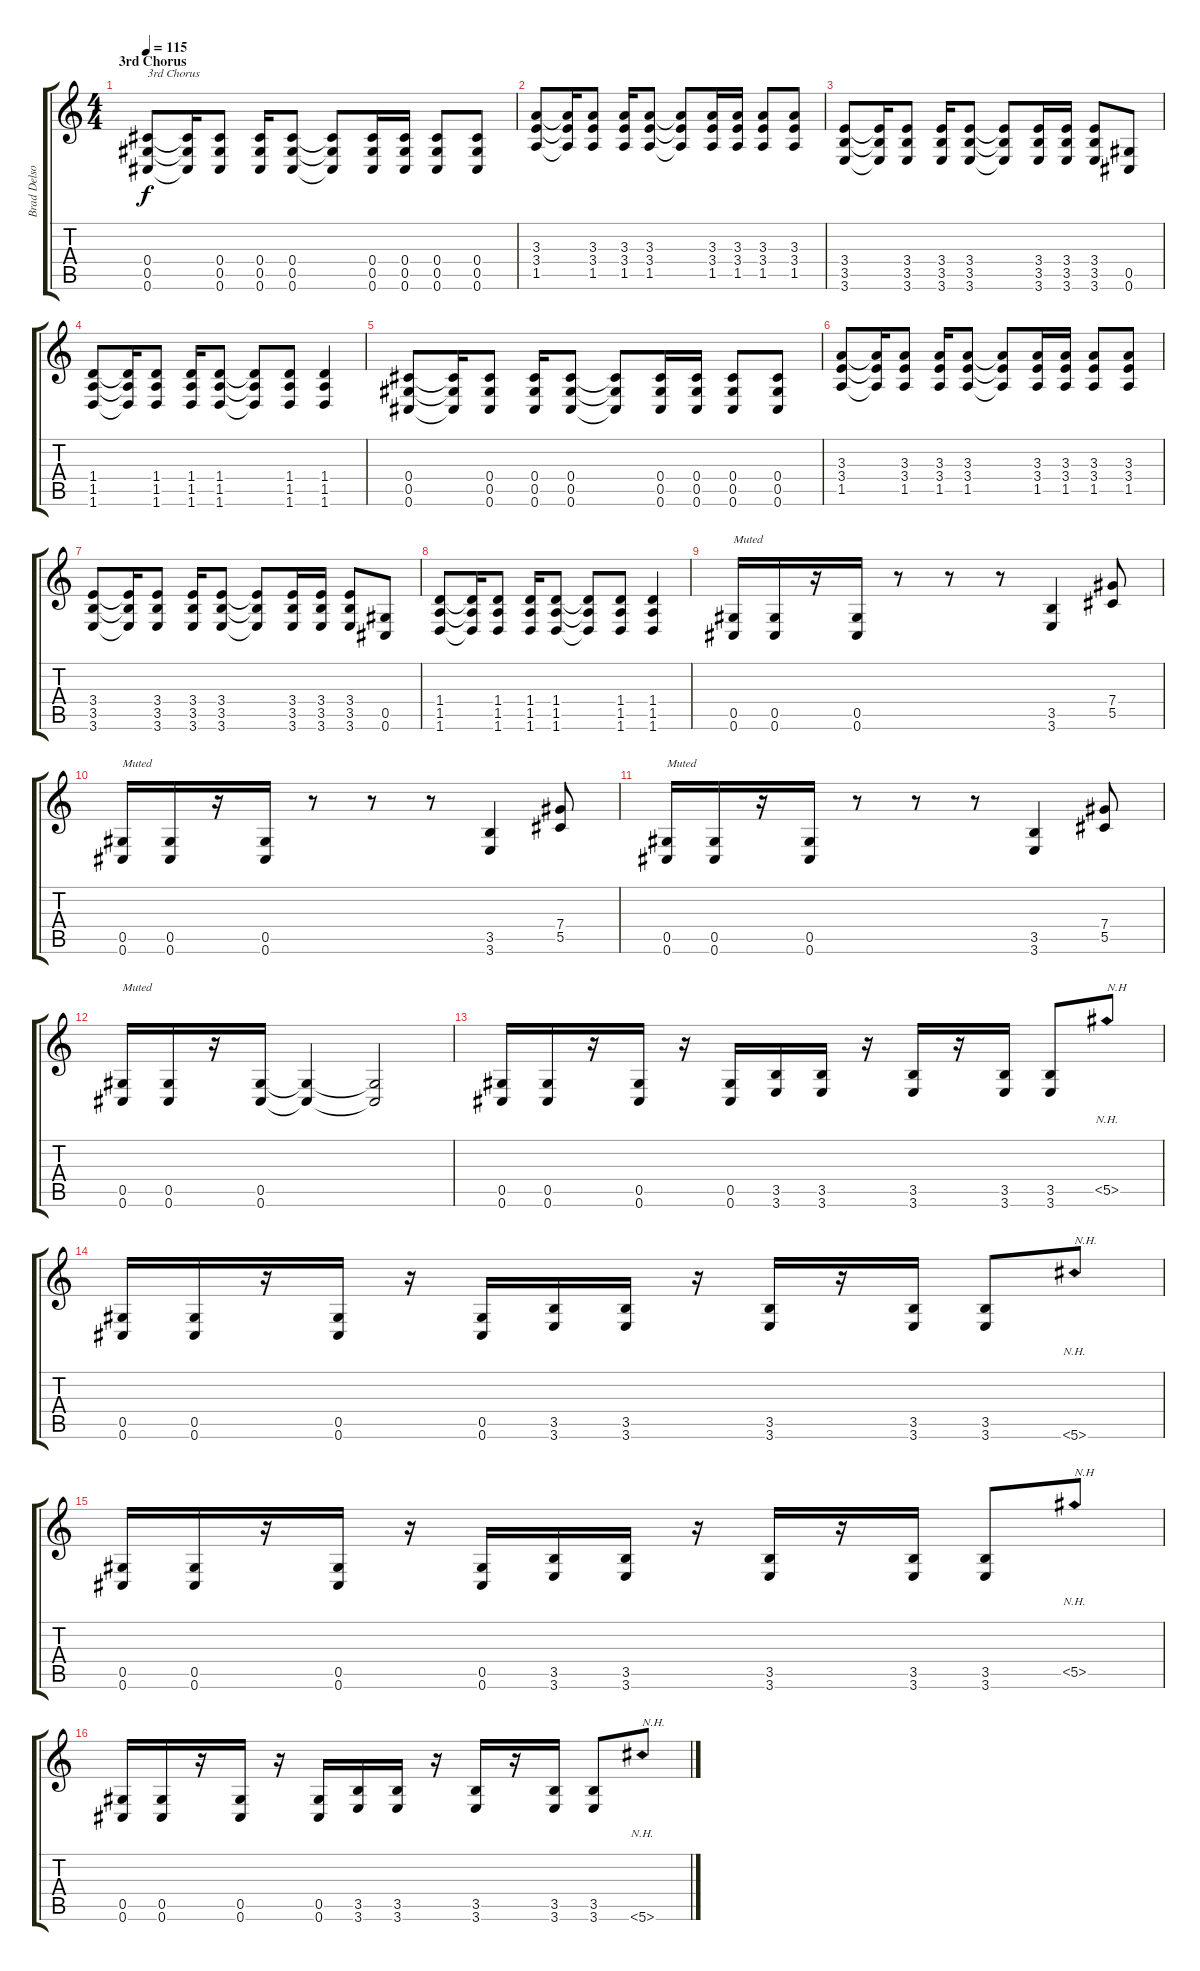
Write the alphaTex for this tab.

\track ("Brad Delson (Guitar)" "Brad Delso") {instrument distortionguitar}
\staff {score tabs}
\tuning (Eb4 Bb3 Gb3 Db3 Ab2 Db2) {hide}
\ts (4 4)
\section ("" "3rd Chorus")
\tempo 115
\clef g2
\ks c
(0.4 0.5 0.6).8{txt "3rd Chorus" dy f volume 14} (0.4{t} 0.5{t} 0.6{t}).16 (0.4 0.5 0.6).8 (0.4 0.5 0.6).16 (0.4 0.5 0.6).8 (0.4{t} 0.5{t} 0.6{t}).8 (0.4 0.5 0.6).16 (0.4 0.5 0.6).16 (0.4 0.5 0.6).8 (0.4 0.5 0.6).8 |
(3.3 3.4 1.5).8 (3.3{t} 3.4{t} 1.5{t}).16 (3.3 3.4 1.5).8 (3.3 3.4 1.5).16 (3.3 3.4 1.5).8 (3.3{t} 3.4{t} 1.5{t}).8 (3.3 3.4 1.5).16 (3.3 3.4 1.5).16 (3.3 3.4 1.5).8 (3.3 3.4 1.5).8 |
(3.4 3.5 3.6).8 (3.4{t} 3.5{t} 3.6{t}).16 (3.4 3.5 3.6).8 (3.4 3.5 3.6).16 (3.4 3.5 3.6).8 (3.4{t} 3.5{t} 3.6{t}).8 (3.4 3.5 3.6).16 (3.4 3.5 3.6).16 (3.4 3.5 3.6).8 (0.5 0.6).8 |
(1.4 1.5 1.6).8 (1.4{t} 1.5{t} 1.6{t}).16 (1.4 1.5 1.6).8 (1.4 1.5 1.6).16 (1.4 1.5 1.6).8 (1.4{t} 1.5{t} 1.6{t}).8 (1.4 1.5 1.6).8 (1.4 1.5 1.6).4 |
(0.4 0.5 0.6).8 (0.4{t} 0.5{t} 0.6{t}).16 (0.4 0.5 0.6).8 (0.4 0.5 0.6).16 (0.4 0.5 0.6).8 (0.4{t} 0.5{t} 0.6{t}).8 (0.4 0.5 0.6).16 (0.4 0.5 0.6).16 (0.4 0.5 0.6).8 (0.4 0.5 0.6).8 |
(3.3 3.4 1.5).8 (3.3{t} 3.4{t} 1.5{t}).16 (3.3 3.4 1.5).8 (3.3 3.4 1.5).16 (3.3 3.4 1.5).8 (3.3{t} 3.4{t} 1.5{t}).8 (3.3 3.4 1.5).16 (3.3 3.4 1.5).16 (3.3 3.4 1.5).8 (3.3 3.4 1.5).8 |
(3.4 3.5 3.6).8 (3.4{t} 3.5{t} 3.6{t}).16 (3.4 3.5 3.6).8 (3.4 3.5 3.6).16 (3.4 3.5 3.6).8 (3.4{t} 3.5{t} 3.6{t}).8 (3.4 3.5 3.6).16 (3.4 3.5 3.6).16 (3.4 3.5 3.6).8 (0.5 0.6).8 |
(1.4 1.5 1.6).8 (1.4{t} 1.5{t} 1.6{t}).16 (1.4 1.5 1.6).8 (1.4 1.5 1.6).16 (1.4 1.5 1.6).8 (1.4{t} 1.5{t} 1.6{t}).8 (1.4 1.5 1.6).8 (1.4 1.5 1.6).4 |
(0.5 0.6).16{txt "Muted"} (0.5 0.6).16 r.16 (0.5 0.6).16 r.8 r.8 r.8 (3.5 3.6).4 (7.4 5.5).8 |
(0.5 0.6).16{txt "Muted"} (0.5 0.6).16 r.16 (0.5 0.6).16 r.8 r.8 r.8 (3.5 3.6).4 (7.4 5.5).8 |
(0.5 0.6).16{txt "Muted"} (0.5 0.6).16 r.16 (0.5 0.6).16 r.8 r.8 r.8 (3.5 3.6).4 (7.4 5.5).8 |
(0.5 0.6).16{txt "Muted"} (0.5 0.6).16 r.16 (0.5 0.6).16 (0.5{t} 0.6{t}).4 (0.5{t} 0.6{t}).2 |
(0.5 0.6).16 (0.5 0.6).16 r.16 (0.5 0.6).16 r.16 (0.5 0.6).16 (3.5 3.6).16 (3.5 3.6).16 r.16 (3.5 3.6).16 r.16 (3.5 3.6).16 (3.5 3.6).8 5.5{nh}.8{txt "N.H"} |
(0.5 0.6).16 (0.5 0.6).16 r.16 (0.5 0.6).16 r.16 (0.5 0.6).16 (3.5 3.6).16 (3.5 3.6).16 r.16 (3.5 3.6).16 r.16 (3.5 3.6).16 (3.5 3.6).8 5.6{nh}.8{txt "N.H."} |
(0.5 0.6).16 (0.5 0.6).16 r.16 (0.5 0.6).16 r.16 (0.5 0.6).16 (3.5 3.6).16 (3.5 3.6).16 r.16 (3.5 3.6).16 r.16 (3.5 3.6).16 (3.5 3.6).8 5.5{nh}.8{txt "N.H"} |
(0.5 0.6).16 (0.5 0.6).16 r.16 (0.5 0.6).16 r.16 (0.5 0.6).16 (3.5 3.6).16 (3.5 3.6).16 r.16 (3.5 3.6).16 r.16 (3.5 3.6).16 (3.5 3.6).8 5.6{nh}.8{txt "N.H."}
